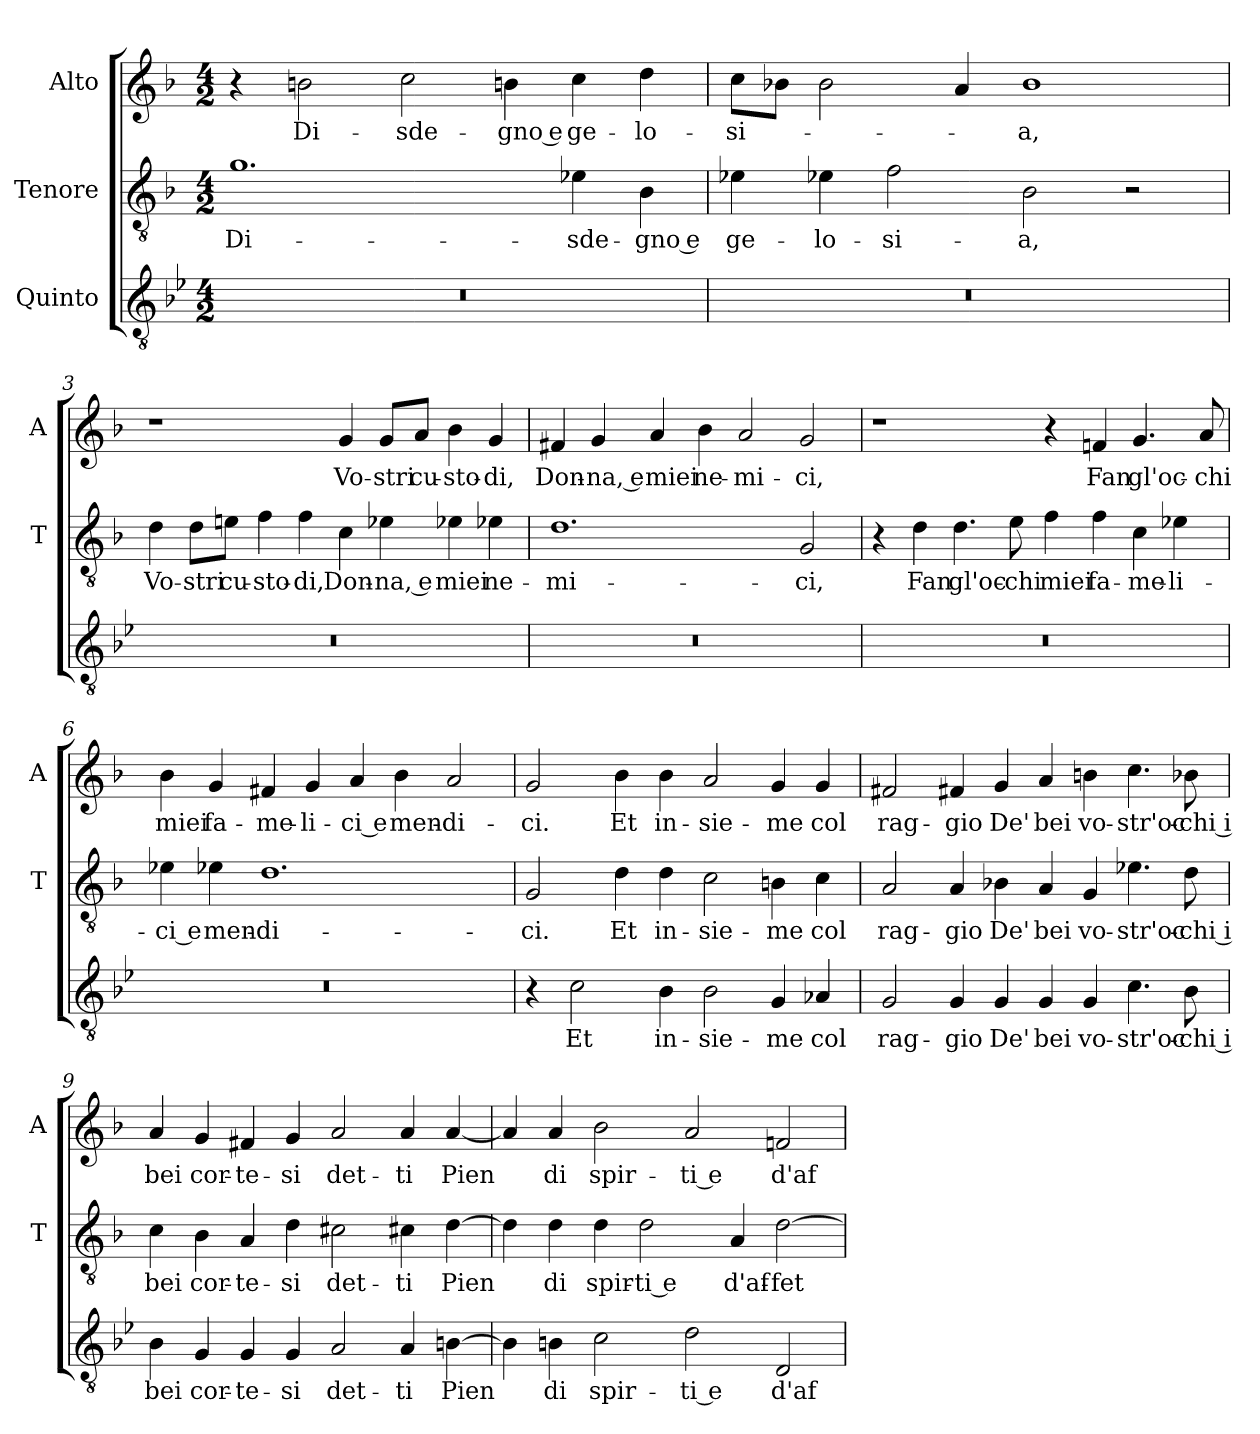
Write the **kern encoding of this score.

**kern	**text	**kern	**text	**kern	**text
*part3	*part3	*part2	*part2	*part1	*part1
*staff3	*staff3	*staff2	*staff2	*staff1	*staff1
*I"Quinto	*	*I"Tenore	*	*I"Alto	*
*	*	*I'T	*	*I'A	*
*clefGv2	*	*clefGv2	*	*clefG2	*
*k[b-e-]	*	*k[b-]	*	*k[b-]	*
*M4/2	*	*M4/2	*	*M4/2	*
=1	=1	=1	=1	=1	=1
0r	.	1.g	Di-	4r	.
.	.	.	.	2bn	Di-
.	.	.	.	2cc	-sde-
.	.	.	.	4bn	-gno e
.	.	4e-X	-sde-	4cc	ge-
.	.	4B-	-gno e	4dd	-lo-
=2	=2	=2	=2	=2	=2
0r	.	4e-X	ge-	8ccL	-si-
.	.	.	.	8b-XJ	.
.	.	4e-X	-lo-	2b-	.
.	.	2f	-si-	.	.
.	.	.	.	4a	.
.	.	2B-	-a,	1b-	-a,
.	.	2r	.	.	.
=3	=3	=3	=3	=3	=3
0r	.	4d	Vo-	1r	.
.	.	8dL	-stri	.	.
.	.	8enJ	cu-	.	.
.	.	4f	-sto-	.	.
.	.	4f	-di,	.	.
.	.	4c	Don-	4g	Vo-
.	.	4e-X	-na, e	8gL	-stri
.	.	.	.	8aJ	cu-
.	.	4e-X	miei	4b-	-sto-
.	.	4e-X	ne-	4g	-di,
=4	=4	=4	=4	=4	=4
0r	.	1.d	-mi-	4f#X	Don-
.	.	.	.	4g	-na, e
.	.	.	.	4a	miei
.	.	.	.	4b-	ne-
.	.	.	.	2a	-mi-
.	.	2G	-ci,	2g	-ci,
=5	=5	=5	=5	=5	=5
0r	.	4r	.	1r	.
.	.	4d	Fan	.	.
.	.	4.d	gl'oc-	.	.
.	.	8e	-chi	.	.
.	.	4f	miei	4r	.
.	.	4f	fa-	4fn	Fan
.	.	4c	-me-	4.g	gl'oc-
.	.	4e-X	-li-	.	.
.	.	.	.	8a	-chi
=6	=6	=6	=6	=6	=6
0r	.	4e-X	-ci e	4b-	miei
.	.	4e-X	men-	4g	fa-
.	.	1.d	-di-	4f#X	-me-
.	.	.	.	4g	-li-
.	.	.	.	4a	-ci e
.	.	.	.	4b-	men-
.	.	.	.	2a	-di-
=7	=7	=7	=7	=7	=7
4r	.	2G	-ci.	2g	-ci.
2c	Et	.	.	.	.
.	.	4d	Et	4b-	Et
4B-	in-	4d	in-	4b-	in-
2B-	-sie-	2c	-sie-	2a	-sie-
4G	-me	4Bn	-me	4g	-me
4A-X	col	4c	col	4g	col
=8	=8	=8	=8	=8	=8
2G	rag-	2A	rag-	2f#X	rag-
4G	-gio	4A	-gio	4f#X	-gio
4G	De'	4B-X	De'	4g	De'
4G	bei	4A	bei	4a	bei
4G	vo-	4G	vo-	4bn	vo-
4.c	-str'oc-	4.e-X	-str'oc-	4.cc	-str'oc-
8B-	-chi i	8d	-chi i	8b-X	-chi i
=9	=9	=9	=9	=9	=9
4B-	bei	4c	bei	4a	bei
4G	cor-	4B-	cor-	4g	cor-
4G	-te-	4A	-te-	4f#X	-te-
4G	-si	4d	-si	4g	-si
2A	det-	2c#X	det-	2a	det-
4A	-ti	4c#X	-ti	4a	-ti
[4Bn	Pien	[4d	Pien	[4a	Pien
=10	=10	=10	=10	=10	=10
4B]	.	4d]	.	4a]	.
4Bn	di	4d	di	4a	di
2c	spir-	4d	spir-	2b-	spir-
.	.	2d	-ti e	.	.
2d	-ti e	.	.	2a	-ti e
.	.	4A	d'af-	.	.
2D	d'af-	[2d	-fet-	2fn	d'af-
=	=	=	=	=	=
*-	*-	*-	*-	*-	*-
